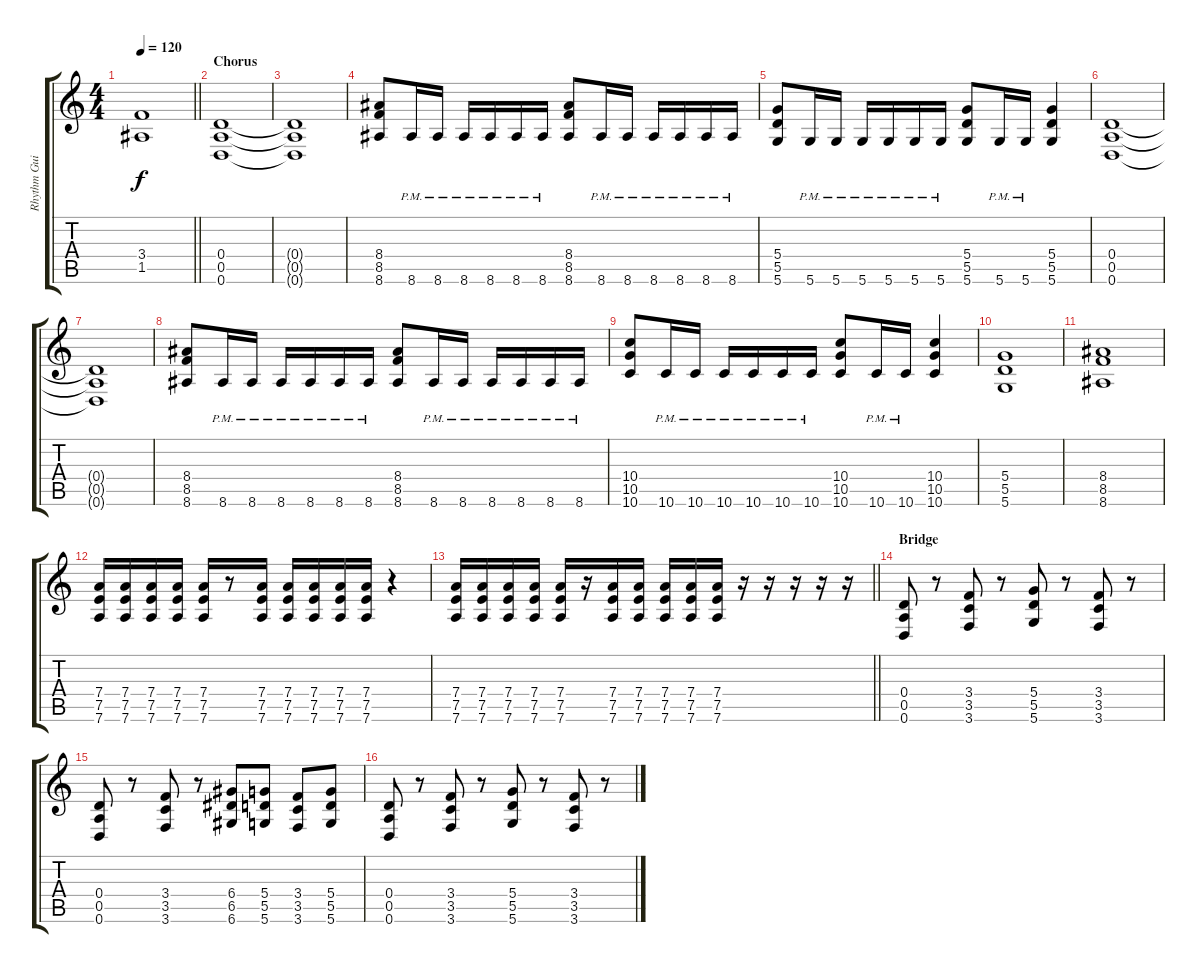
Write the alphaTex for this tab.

\track ("Rhythm Guitar" "Rhythm Gui") {instrument distortionguitar}
\staff {score tabs}
\tuning (E4 B3 G3 D3 A2 D2) {hide}
\ts (4 4)
\tempo 120
\clef g2
\barLineRight lightlight
\ks c
(3.4{t} 1.5{t}).1{dy f} |
\section ("" "Chorus")
(0.4 0.5 0.6).1 |
(0.4{t} 0.5{t} 0.6{t}).1 |
(8.4 8.5 8.6).8 8.6{pm}.16 8.6{pm}.16 8.6{pm}.16 8.6{pm}.16 8.6{pm}.16 8.6{pm}.16 (8.4 8.5 8.6).8 8.6{pm}.16 8.6{pm}.16 8.6{pm}.16 8.6{pm}.16 8.6{pm}.16 8.6{pm}.16 |
(5.4 5.5 5.6).8 5.6{pm}.16 5.6{pm}.16 5.6{pm}.16 5.6{pm}.16 5.6{pm}.16 5.6{pm}.16 (5.4 5.5 5.6).8 5.6{pm}.16 5.6{pm}.16 (5.4 5.5 5.6).4 |
(0.4 0.5 0.6).1 |
(0.4{t} 0.5{t} 0.6{t}).1 |
(8.4 8.5 8.6).8 8.6{pm}.16 8.6{pm}.16 8.6{pm}.16 8.6{pm}.16 8.6{pm}.16 8.6{pm}.16 (8.4 8.5 8.6).8 8.6{pm}.16 8.6{pm}.16 8.6{pm}.16 8.6{pm}.16 8.6{pm}.16 8.6{pm}.16 |
(10.4 10.5 10.6).8 10.6{pm}.16 10.6{pm}.16 10.6{pm}.16 10.6{pm}.16 10.6{pm}.16 10.6{pm}.16 (10.4 10.5 10.6).8 10.6{pm}.16 10.6{pm}.16 (10.4 10.5 10.6).4 |
(5.4 5.5 5.6).1 |
(8.4 8.5 8.6).1 |
(7.4 7.5 7.6).16 (7.4 7.5 7.6).16 (7.4 7.5 7.6).16 (7.4 7.5 7.6).16 (7.4 7.5 7.6).16 r.8 (7.4 7.5 7.6).16 (7.4 7.5 7.6).16 (7.4 7.5 7.6).16 (7.4 7.5 7.6).16 (7.4 7.5 7.6).16 r.4 |
\barLineRight lightlight
(7.4 7.5 7.6).16 (7.4 7.5 7.6).16 (7.4 7.5 7.6).16 (7.4 7.5 7.6).16 (7.4 7.5 7.6).16 r.16 (7.4 7.5 7.6).16 (7.4 7.5 7.6).16 (7.4 7.5 7.6).16 (7.4 7.5 7.6).16 (7.4 7.5 7.6).16 r.16 r.16 r.16 r.16 r.16 |
\section ("" "Bridge")
(0.4 0.5 0.6).8 r.8 (3.4 3.5 3.6).8 r.8 (5.4 5.5 5.6).8 r.8 (3.4 3.5 3.6).8 r.8 |
(0.4 0.5 0.6).8 r.8 (3.4 3.5 3.6).8 r.8 (6.4 6.5 6.6).8 (5.4 5.5 5.6).8 (3.4 3.5 3.6).8 (5.4 5.5 5.6).8 |
(0.4 0.5 0.6).8 r.8 (3.4 3.5 3.6).8 r.8 (5.4 5.5 5.6).8 r.8 (3.4 3.5 3.6).8 r.8
